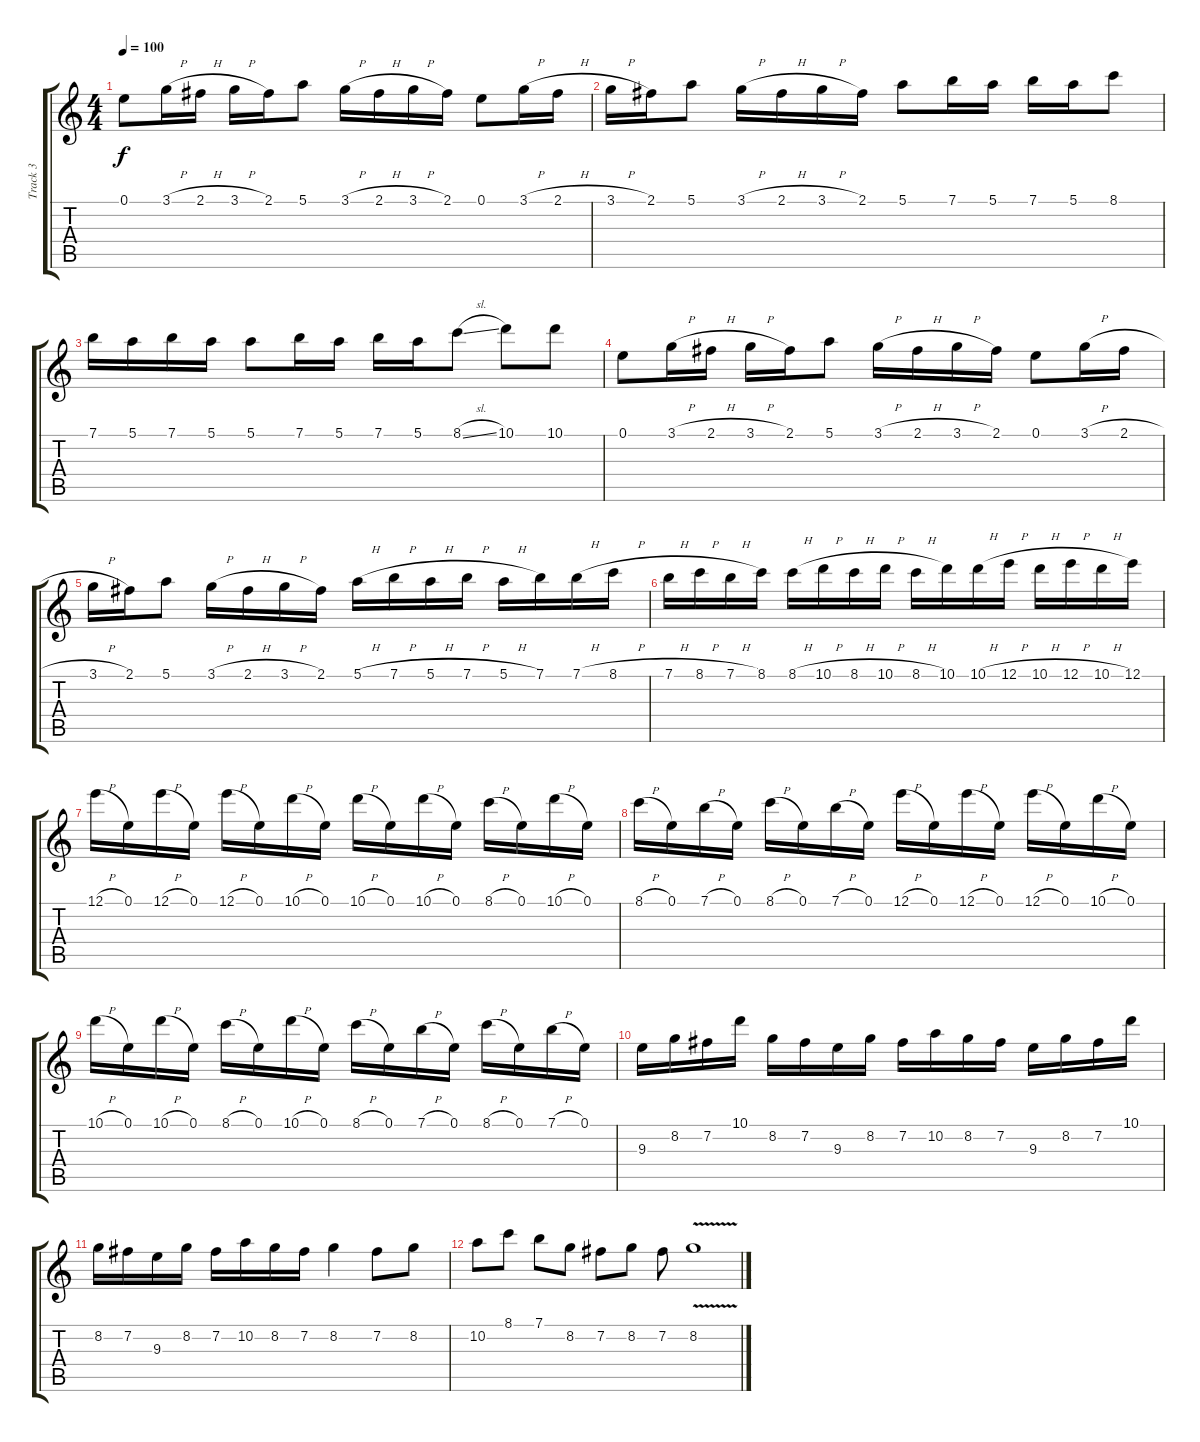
\track ("Track 3" "Track 3") {instrument overdrivenguitar}
\staff {score tabs}
\tuning (E4 B3 G3 D3 A2 D2) {hide}
\ts (4 4)
\tempo 100
\clef g2
\ks c
0.1.8{dy f} 3.1{h}.16 2.1{h}.16 3.1{h}.16 2.1.16 5.1.8 3.1{h}.16 2.1{h}.16 3.1{h}.16 2.1.16 0.1.8 3.1{h}.16 2.1{h}.16 |
3.1{h}.16 2.1.16 5.1.8 3.1{h}.16 2.1{h}.16 3.1{h}.16 2.1.16 5.1.8 7.1.16 5.1.16 7.1.16 5.1.16 8.1.8 |
7.1.16 5.1.16 7.1.16 5.1.16 5.1.8 7.1.16 5.1.16 7.1.16 5.1.16 8.1{sl}.8 10.1.8 10.1.8 |
0.1.8 3.1{h}.16 2.1{h}.16 3.1{h}.16 2.1.16 5.1.8 3.1{h}.16 2.1{h}.16 3.1{h}.16 2.1.16 0.1.8 3.1{h}.16 2.1{h}.16 |
3.1{h}.16 2.1.16 5.1.8 3.1{h}.16 2.1{h}.16 3.1{h}.16 2.1.16 5.1{h}.16 7.1{h}.16 5.1{h}.16 7.1{h}.16 5.1{h}.16 7.1.16 7.1{h}.16 8.1{h}.16 |
7.1{h}.16 8.1{h}.16 7.1{h}.16 8.1.16 8.1{h}.16 10.1{h}.16 8.1{h}.16 10.1{h}.16 8.1{h}.16 10.1.16 10.1{h}.16 12.1{h}.16 10.1{h}.16 12.1{h}.16 10.1{h}.16 12.1.16 |
12.1{h}.16 0.1.16 12.1{h}.16 0.1.16 12.1{h}.16 0.1.16 10.1{h}.16 0.1.16 10.1{h}.16 0.1.16 10.1{h}.16 0.1.16 8.1{h}.16 0.1.16 10.1{h}.16 0.1.16 |
8.1{h}.16 0.1.16 7.1{h}.16 0.1.16 8.1{h}.16 0.1.16 7.1{h}.16 0.1.16 12.1{h}.16 0.1.16 12.1{h}.16 0.1.16 12.1{h}.16 0.1.16 10.1{h}.16 0.1.16 |
10.1{h}.16 0.1.16 10.1{h}.16 0.1.16 8.1{h}.16 0.1.16 10.1{h}.16 0.1.16 8.1{h}.16 0.1.16 7.1{h}.16 0.1.16 8.1{h}.16 0.1.16 7.1{h}.16 0.1.16 |
9.3.16 8.2.16 7.2.16 10.1.16 8.2.16 7.2.16 9.3.16 8.2.16 7.2.16 10.2.16 8.2.16 7.2.16 9.3.16 8.2.16 7.2.16 10.1.16 |
8.2.16 7.2.16 9.3.16 8.2.16 7.2.16 10.2.16 8.2.16 7.2.16 8.2.4 7.2.8 8.2.8 |
10.2.8 8.1.8 7.1.8 8.2.8 7.2.8 8.2.8 7.2.8 8.2{v}.1
